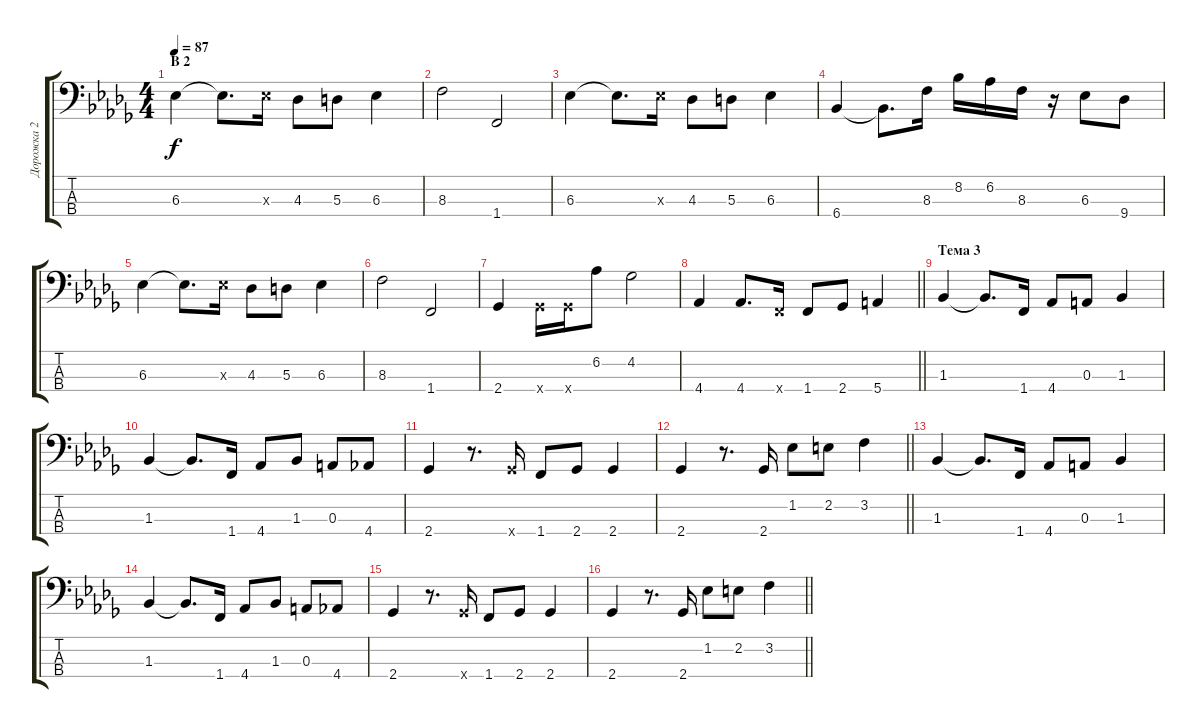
\track ("Дорожка 2" "Дорожка 2") {instrument electricbassfinger}
\staff {score tabs}
\tuning (G2 D2 A1 E1) {hide}
\ts (4 4)
\section ("" "B 2")
\tempo 87
\clef f4
\ks bbminor
6.3.4{dy f} 6.3{t}.8{d} 6.3{x}.16 4.3.8 5.3.8 6.3.4 |
8.3.2 1.4.2 |
6.3.4 6.3{t}.8{d} 6.3{x}.16 4.3.8 5.3.8 6.3.4 |
6.4.4 6.4{t}.8{d} 8.3.16 8.2.16 6.2.16 8.3.16 r.16 6.3.8 9.4.8 |
6.3.4 6.3{t}.8{d} 6.3{x}.16 4.3.8 5.3.8 6.3.4 |
8.3.2 1.4.2 |
2.4.4 2.4{x}.16 2.4{x}.16 6.2.8 4.2.2 |
\barLineRight lightlight
4.4.4 4.4.8{d} 1.4{x}.16 1.4.8 2.4.8 5.4.4 |
\section ("" "Тема 3")
1.3.4 1.3{t}.8{d} 1.4.16 4.4.8 0.3.8 1.3.4 |
1.3.4 1.3{t}.8{d} 1.4.16 4.4.8 1.3.8 0.3.8 4.4.8 |
2.4.4 r.8{d} 2.4{x}.16 1.4.8 2.4.8 2.4.4 |
\barLineRight lightlight
2.4.4 r.8{d} 2.4.16 1.2.8 2.2.8 3.2.4 |
1.3.4 1.3{t}.8{d} 1.4.16 4.4.8 0.3.8 1.3.4 |
1.3.4 1.3{t}.8{d} 1.4.16 4.4.8 1.3.8 0.3.8 4.4.8 |
2.4.4 r.8{d} 2.4{x}.16 1.4.8 2.4.8 2.4.4 |
\barLineRight lightlight
2.4.4 r.8{d} 2.4.16 1.2.8 2.2.8 3.2.4
